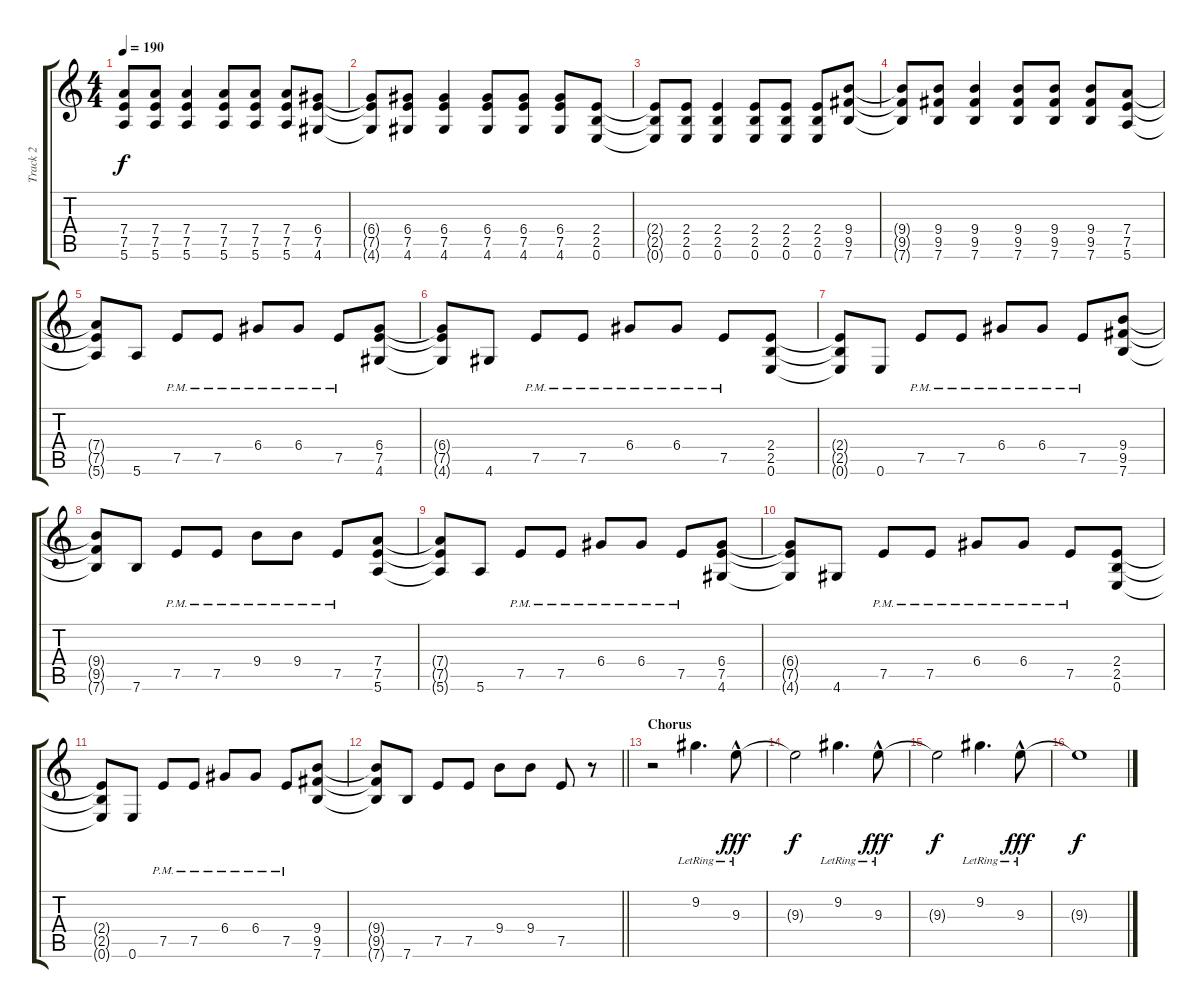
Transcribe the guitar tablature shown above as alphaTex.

\track ("Track 2" "Track 2") {instrument distortionguitar}
\staff {score tabs}
\tuning (E4 B3 G3 D3 A2 E2) {hide}
\ts (4 4)
\tempo 190
\clef g2
\ks c
(7.4{t} 7.5{t} 5.6{t}).8{dy f} (7.4 7.5 5.6).8 (7.4 7.5 5.6).4 (7.4 7.5 5.6).8 (7.4 7.5 5.6).8 (7.4 7.5 5.6).8 (6.4 7.5 4.6).8 |
(6.4{t} 7.5{t} 4.6{t}).8 (6.4 7.5 4.6).8 (6.4 7.5 4.6).4 (6.4 7.5 4.6).8 (6.4 7.5 4.6).8 (6.4 7.5 4.6).8 (2.4 2.5 0.6).8 |
(2.4{t} 2.5{t} 0.6{t}).8 (2.4 2.5 0.6).8 (2.4 2.5 0.6).4 (2.4 2.5 0.6).8 (2.4 2.5 0.6).8 (2.4 2.5 0.6).8 (9.4 9.5 7.6).8 |
(9.4{t} 9.5{t} 7.6{t}).8 (9.4 9.5 7.6).8 (9.4 9.5 7.6).4 (9.4 9.5 7.6).8 (9.4 9.5 7.6).8 (9.4 9.5 7.6).8 (7.4 7.5 5.6).8 |
(7.4{t} 7.5{t} 5.6{t}).8 5.6.8 7.5{pm}.8 7.5{pm}.8 6.4{pm}.8 6.4{pm}.8 7.5{pm}.8 (6.4 7.5 4.6).8 |
(6.4{t} 7.5{t} 4.6{t}).8 4.6.8 7.5{pm}.8 7.5{pm}.8 6.4{pm}.8 6.4{pm}.8 7.5{pm}.8 (2.4 2.5 0.6).8 |
(2.4{t} 2.5{t} 0.6{t}).8 0.6.8 7.5{pm}.8 7.5{pm}.8 6.4{pm}.8 6.4{pm}.8 7.5{pm}.8 (9.4 9.5 7.6).8 |
(9.4{t} 9.5{t} 7.6{t}).8 7.6.8 7.5{pm}.8 7.5{pm}.8 9.4{pm}.8 9.4{pm}.8 7.5{pm}.8 (7.4 7.5 5.6).8 |
(7.4{t} 7.5{t} 5.6{t}).8 5.6.8 7.5{pm}.8 7.5{pm}.8 6.4{pm}.8 6.4{pm}.8 7.5{pm}.8 (6.4 7.5 4.6).8 |
(6.4{t} 7.5{t} 4.6{t}).8 4.6.8 7.5{pm}.8 7.5{pm}.8 6.4{pm}.8 6.4{pm}.8 7.5{pm}.8 (2.4 2.5 0.6).8 |
(2.4{t} 2.5{t} 0.6{t}).8 0.6.8 7.5{pm}.8 7.5{pm}.8 6.4{pm}.8 6.4{pm}.8 7.5{pm}.8 (9.4 9.5 7.6).8 |
\barLineRight lightlight
(9.4{t} 9.5{t} 7.6{t}).8 7.6.8 7.5.8 7.5.8 9.4.8 9.4.8 7.5.8 r.8 |
\section ("" "Chorus")
r.2 9.2{lr}.4{d} 9.3{hac lr}.8{dy fff} |
9.3{t}.2{dy f} 9.2{lr}.4{d} 9.3{hac lr}.8{dy fff} |
9.3{t}.2{dy f} 9.2{lr}.4{d} 9.3{hac lr}.8{dy fff} |
9.3{t}.1{dy f}
